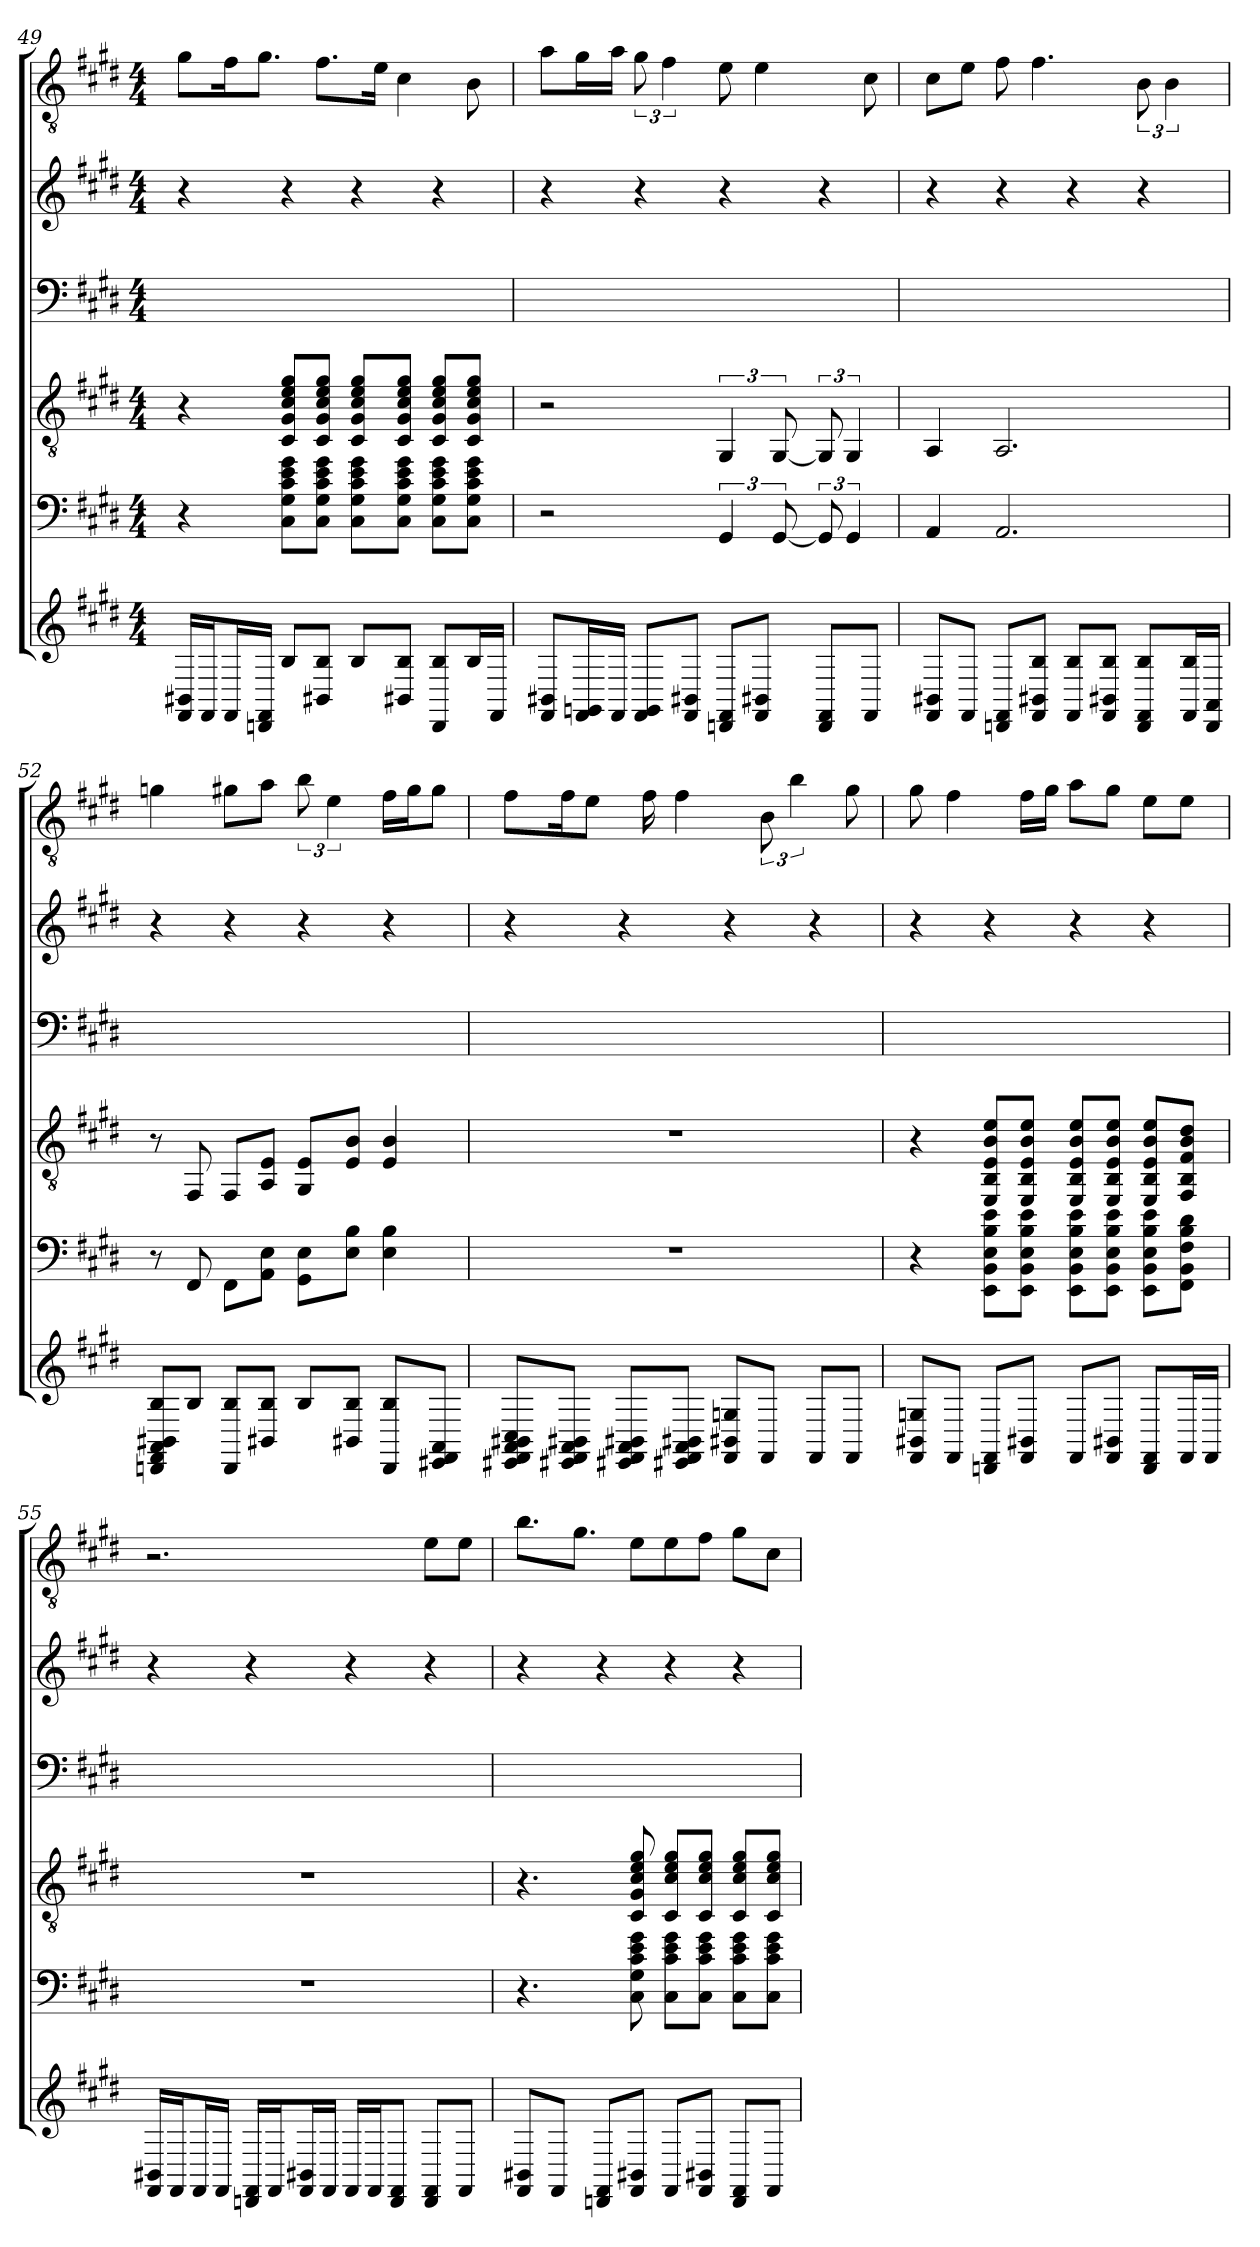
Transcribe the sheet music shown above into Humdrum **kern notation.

**kern	**kern	**kern	**kern	**kern	**kern
*part5	*part4	*part3	*part2	*part2	*part1
*staff6	*staff5	*staff4	*staff3	*staff2	*staff1
*clefG2	*	*clefGv2	*clefF4	*clefG2	*clefGv2
*k[f#c#g#d#]	*k[f#c#g#d#]	*k[f#c#g#d#]	*k[f#c#g#d#]	*k[f#c#g#d#]	*k[f#c#g#d#]
*E:	*E:	*E:	*E:	*E:	*E:
*M4/4	*M4/4	*M4/4	*M4/4	*M4/4	*M4/4
=49	=49	=49	=49	=49	=49
16BB#X/ 16FF#/LL	4r	4r	1ryy	4r	8g#\L
16FF#/J	.	.	.	.	.
16FF#/L	.	.	.	.	16f#\K
16DD/ 16FF#/JJ	.	.	.	.	8.g#\J
8B/L	8C#\ 8G#\ 8c#\ 8e\ 8g#\L	8C#/ 8G#/ 8c#/ 8e/ 8g#/L	.	4r	.
8BB#X/ 8B/J	8C#\ 8G#\ 8c#\ 8e\ 8g#\J	8C#/ 8G#/ 8c#/ 8e/ 8g#/J	.	.	8.f#\L
8B/L	8C#\ 8G#\ 8c#\ 8e\ 8g#\L	8C#/ 8G#/ 8c#/ 8e/ 8g#/L	.	4r	.
.	.	.	.	.	16e\Jk
8BB#X/ 8B/J	8C#\ 8G#\ 8c#\ 8e\ 8g#\J	8C#/ 8G#/ 8c#/ 8e/ 8g#/J	.	.	4c#
8DD/ 8B/L	8C#\ 8G#\ 8c#\ 8e\ 8g#\L	8C#/ 8G#/ 8c#/ 8e/ 8g#/L	.	4r	.
16B/L	8C#\ 8G#\ 8c#\ 8e\ 8g#\J	8C#/ 8G#/ 8c#/ 8e/ 8g#/J	.	.	8B
16FF#/JJ	.	.	.	.	.
=50	=50	=50	=50	=50	=50
8BB#X/ 8FF#/L	2r	2r	1ryy	4r	8a\L
16FF#/ 16GG/L	.	.	.	.	16g#\L
16FF#/JJ	.	.	.	.	16a\JJ
8FF#/ 8GG/L	.	.	.	4r	12g#
.	.	.	.	.	6f#
8BB#X/ 8FF#/J	.	.	.	.	.
8FF#/ 8DD/L	6GG#	6GG#	.	4r	8e
8BB#X/ 8FF#/J	.	.	.	.	4e
.	[12GG#	[12GG#	.	.	.
8DD/ 8FF#/L	12GG#]	12GG#]	.	4r	.
.	6GG#	6GG#	.	.	.
8FF#/J	.	.	.	.	8c#
=51	=51	=51	=51	=51	=51
8BB#X/ 8FF#/L	4AA	4AA	1ryy	4r	8c#\L
8FF#/J	.	.	.	.	8e\J
8DD/ 8FF#/L	2.AA	2.AA	.	4r	8f#
8BB#X/ 8FF#/ 8B/J	.	.	.	.	4.f#
8FF#/ 8B/L	.	.	.	4r	.
8BB#X/ 8FF#/ 8B/J	.	.	.	.	.
8DD/ 8FF#/ 8B/L	.	.	.	4r	12B
.	.	.	.	.	6B
16FF#/ 16B/L	.	.	.	.	.
16DD/ 16AA/JJ	.	.	.	.	.
=52	=52	=52	=52	=52	=52
8BB#X/ 8DD/ 8FF#/ 8AA/ 8B/L	8r	8r	1ryy	4r	4g
8B/J	8FF#	8FF#	.	.	.
8DD/ 8B/L	8FF#L	8FF#/L	.	4r	8g#\L
8BB#X/ 8B/J	8E\ 8AA\J	8E/ 8AA/J	.	.	8a\J
8B/L	8GG#\ 8E\L	8GG#/ 8E/L	.	4r	12b
.	.	.	.	.	6e
8BB#X/ 8B/J	8E\ 8B\J	8E/ 8B/J	.	.	.
8DD/ 8B/L	4E 4B	4E 4B	.	4r	16f#\LL
.	.	.	.	.	16g#\J
8EE#X/ 8FF#/ 8AA/J	.	.	.	.	8g#\J
=53	=53	=53	=53	=53	=53
8BB#X/ 8EE#X/ 8FF#/ 8AA/ 8C#/L	1r	1r	1ryy	4r	8f#\L
8BB#X/ 8EE#X/ 8AA/ 8FF#/J	.	.	.	.	16f#\K
.	.	.	.	.	8e\J
8BB#X/ 8EE#X/ 8AA/ 8FF#/L	.	.	.	4r	.
.	.	.	.	.	16f#
8BB#X/ 8EE#X/ 8AA/ 8FF#/J	.	.	.	.	4f#
8BB#X/ 8FF#/ 8G/L	.	.	.	4r	.
8FF#/J	.	.	.	.	12B
.	.	.	.	.	6b
8FF#/L	.	.	.	4r	.
8FF#/J	.	.	.	.	8g#
=54	=54	=54	=54	=54	=54
8BB#X/ 8FF#/ 8G/L	4r	4r	1ryy	4r	8g#
8FF#/J	.	.	.	.	4f#
8DD/ 8FF#/L	8EE\ 8BB\ 8E\ 8B\ 8e\L	8EE/ 8BB/ 8E/ 8B/ 8e/L	.	4r	.
8BB#X/ 8FF#/J	8EE\ 8BB\ 8E\ 8B\ 8e\J	8EE/ 8BB/ 8E/ 8B/ 8e/J	.	.	16f#\LL
.	.	.	.	.	16g#\JJ
8FF#/L	8EE\ 8BB\ 8E\ 8B\ 8e\L	8EE/ 8BB/ 8E/ 8B/ 8e/L	.	4r	8a\L
8BB#X/ 8FF#/J	8EE\ 8BB\ 8E\ 8B\ 8e\J	8EE/ 8BB/ 8E/ 8B/ 8e/J	.	.	8g#\J
8DD/ 8FF#/L	8EE\ 8BB\ 8E\ 8B\ 8e\L	8EE/ 8BB/ 8E/ 8B/ 8e/L	.	4r	8e\L
16FF#/L	8FF#\ 8BB\ 8F#\ 8B\ 8d#\J	8FF#/ 8BB/ 8F#/ 8B/ 8d#/J	.	.	8e\J
16FF#/JJ	.	.	.	.	.
=55	=55	=55	=55	=55	=55
16BB#X/ 16FF#/LL	1r	1r	1ryy	4r	2.r
16FF#/J	.	.	.	.	.
16FF#/L	.	.	.	.	.
16FF#/JJ	.	.	.	.	.
16DD/ 16FF#/LL	.	.	.	4r	.
16FF#/J	.	.	.	.	.
16BB#X/ 16FF#/L	.	.	.	.	.
16FF#/JJ	.	.	.	.	.
16FF#/LL	.	.	.	4r	.
16FF#/J	.	.	.	.	.
8DD/ 8FF#/J	.	.	.	.	.
8DD/ 8FF#/L	.	.	.	4r	8e\L
8FF#/J	.	.	.	.	8e\J
=56	=56	=56	=56	=56	=56
8BB#X/ 8FF#/L	4.r	4.r	1ryy	4r	8.b\L
8FF#/J	.	.	.	.	.
.	.	.	.	.	8.g#\J
8DD/ 8FF#/L	.	.	.	4r	.
8BB#X/ 8FF#/J	8C# 8G# 8c# 8e 8g#	8C# 8G# 8c# 8e 8g#	.	.	8e\L
8FF#/L	8C#\ 8c#\ 8e\ 8g#\L	8C#/ 8c#/ 8e/ 8g#/L	.	4r	8e\
8BB#X/ 8FF#/J	8C#\ 8c#\ 8e\ 8g#\J	8C#/ 8c#/ 8e/ 8g#/J	.	.	8f#\J
8DD/ 8FF#/L	8C#\ 8c#\ 8e\ 8g#\L	8C#/ 8c#/ 8e/ 8g#/L	.	4r	8g#\L
8FF#/J	8C#\ 8c#\ 8e\ 8g#\J	8C#/ 8c#/ 8e/ 8g#/J	.	.	8c#\J
=	=	=	=	=	=
*-	*-	*-	*-	*-	*-
